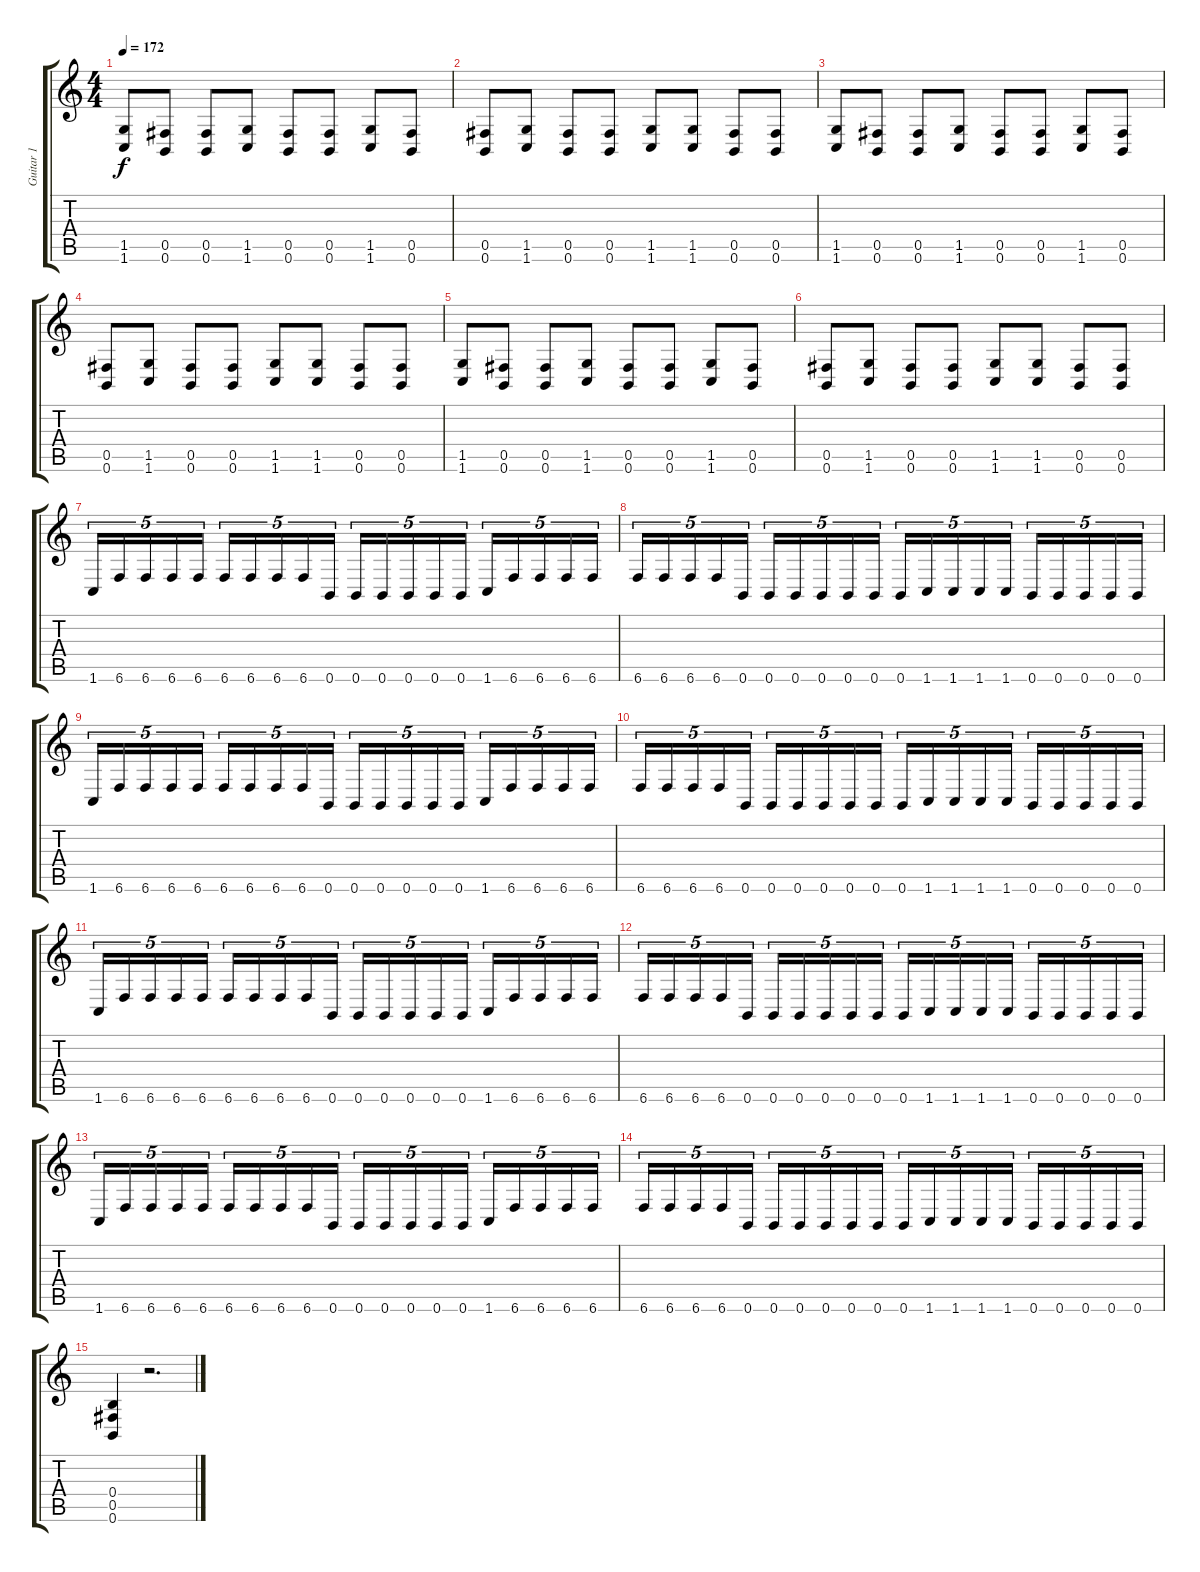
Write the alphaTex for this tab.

\track ("Guitar 1" "Guitar 1") {instrument distortionguitar}
\staff {score tabs}
\tuning (Db4 Ab3 E3 B2 Gb2 B1) {hide}
\ts (4 4)
\tempo 172
\clef g2
\ks c
(1.5 1.6).8{dy f} (0.5 0.6).8 (0.5 0.6).8 (1.5 1.6).8 (0.5 0.6).8 (0.5 0.6).8 (1.5 1.6).8 (0.5 0.6).8 |
(0.5 0.6).8 (1.5 1.6).8 (0.5 0.6).8 (0.5 0.6).8 (1.5 1.6).8 (1.5 1.6).8 (0.5 0.6).8 (0.5 0.6).8 |
(1.5 1.6).8 (0.5 0.6).8 (0.5 0.6).8 (1.5 1.6).8 (0.5 0.6).8 (0.5 0.6).8 (1.5 1.6).8 (0.5 0.6).8 |
(0.5 0.6).8 (1.5 1.6).8 (0.5 0.6).8 (0.5 0.6).8 (1.5 1.6).8 (1.5 1.6).8 (0.5 0.6).8 (0.5 0.6).8 |
(1.5 1.6).8 (0.5 0.6).8 (0.5 0.6).8 (1.5 1.6).8 (0.5 0.6).8 (0.5 0.6).8 (1.5 1.6).8 (0.5 0.6).8 |
(0.5 0.6).8 (1.5 1.6).8 (0.5 0.6).8 (0.5 0.6).8 (1.5 1.6).8 (1.5 1.6).8 (0.5 0.6).8 (0.5 0.6).8 |
1.6.16{tu (5 4)} 6.6.16{tu (5 4)} 6.6.16{tu (5 4)} 6.6.16{tu (5 4)} 6.6.16{tu (5 4)} 6.6.16{tu (5 4)} 6.6.16{tu (5 4)} 6.6.16{tu (5 4)} 6.6.16{tu (5 4)} 0.6.16{tu (5 4)} 0.6.16{tu (5 4)} 0.6.16{tu (5 4)} 0.6.16{tu (5 4)} 0.6.16{tu (5 4)} 0.6.16{tu (5 4)} 1.6.16{tu (5 4)} 6.6.16{tu (5 4)} 6.6.16{tu (5 4)} 6.6.16{tu (5 4)} 6.6.16{tu (5 4)} |
6.6.16{tu (5 4)} 6.6.16{tu (5 4)} 6.6.16{tu (5 4)} 6.6.16{tu (5 4)} 0.6.16{tu (5 4)} 0.6.16{tu (5 4)} 0.6.16{tu (5 4)} 0.6.16{tu (5 4)} 0.6.16{tu (5 4)} 0.6.16{tu (5 4)} 0.6.16{tu (5 4)} 1.6.16{tu (5 4)} 1.6.16{tu (5 4)} 1.6.16{tu (5 4)} 1.6.16{tu (5 4)} 0.6.16{tu (5 4)} 0.6.16{tu (5 4)} 0.6.16{tu (5 4)} 0.6.16{tu (5 4)} 0.6.16{tu (5 4)} |
1.6.16{tu (5 4)} 6.6.16{tu (5 4)} 6.6.16{tu (5 4)} 6.6.16{tu (5 4)} 6.6.16{tu (5 4)} 6.6.16{tu (5 4)} 6.6.16{tu (5 4)} 6.6.16{tu (5 4)} 6.6.16{tu (5 4)} 0.6.16{tu (5 4)} 0.6.16{tu (5 4)} 0.6.16{tu (5 4)} 0.6.16{tu (5 4)} 0.6.16{tu (5 4)} 0.6.16{tu (5 4)} 1.6.16{tu (5 4)} 6.6.16{tu (5 4)} 6.6.16{tu (5 4)} 6.6.16{tu (5 4)} 6.6.16{tu (5 4)} |
6.6.16{tu (5 4)} 6.6.16{tu (5 4)} 6.6.16{tu (5 4)} 6.6.16{tu (5 4)} 0.6.16{tu (5 4)} 0.6.16{tu (5 4)} 0.6.16{tu (5 4)} 0.6.16{tu (5 4)} 0.6.16{tu (5 4)} 0.6.16{tu (5 4)} 0.6.16{tu (5 4)} 1.6.16{tu (5 4)} 1.6.16{tu (5 4)} 1.6.16{tu (5 4)} 1.6.16{tu (5 4)} 0.6.16{tu (5 4)} 0.6.16{tu (5 4)} 0.6.16{tu (5 4)} 0.6.16{tu (5 4)} 0.6.16{tu (5 4)} |
1.6.16{tu (5 4)} 6.6.16{tu (5 4)} 6.6.16{tu (5 4)} 6.6.16{tu (5 4)} 6.6.16{tu (5 4)} 6.6.16{tu (5 4)} 6.6.16{tu (5 4)} 6.6.16{tu (5 4)} 6.6.16{tu (5 4)} 0.6.16{tu (5 4)} 0.6.16{tu (5 4)} 0.6.16{tu (5 4)} 0.6.16{tu (5 4)} 0.6.16{tu (5 4)} 0.6.16{tu (5 4)} 1.6.16{tu (5 4)} 6.6.16{tu (5 4)} 6.6.16{tu (5 4)} 6.6.16{tu (5 4)} 6.6.16{tu (5 4)} |
6.6.16{tu (5 4)} 6.6.16{tu (5 4)} 6.6.16{tu (5 4)} 6.6.16{tu (5 4)} 0.6.16{tu (5 4)} 0.6.16{tu (5 4)} 0.6.16{tu (5 4)} 0.6.16{tu (5 4)} 0.6.16{tu (5 4)} 0.6.16{tu (5 4)} 0.6.16{tu (5 4)} 1.6.16{tu (5 4)} 1.6.16{tu (5 4)} 1.6.16{tu (5 4)} 1.6.16{tu (5 4)} 0.6.16{tu (5 4)} 0.6.16{tu (5 4)} 0.6.16{tu (5 4)} 0.6.16{tu (5 4)} 0.6.16{tu (5 4)} |
1.6.16{tu (5 4)} 6.6.16{tu (5 4)} 6.6.16{tu (5 4)} 6.6.16{tu (5 4)} 6.6.16{tu (5 4)} 6.6.16{tu (5 4)} 6.6.16{tu (5 4)} 6.6.16{tu (5 4)} 6.6.16{tu (5 4)} 0.6.16{tu (5 4)} 0.6.16{tu (5 4)} 0.6.16{tu (5 4)} 0.6.16{tu (5 4)} 0.6.16{tu (5 4)} 0.6.16{tu (5 4)} 1.6.16{tu (5 4)} 6.6.16{tu (5 4)} 6.6.16{tu (5 4)} 6.6.16{tu (5 4)} 6.6.16{tu (5 4)} |
6.6.16{tu (5 4)} 6.6.16{tu (5 4)} 6.6.16{tu (5 4)} 6.6.16{tu (5 4)} 0.6.16{tu (5 4)} 0.6.16{tu (5 4)} 0.6.16{tu (5 4)} 0.6.16{tu (5 4)} 0.6.16{tu (5 4)} 0.6.16{tu (5 4)} 0.6.16{tu (5 4)} 1.6.16{tu (5 4)} 1.6.16{tu (5 4)} 1.6.16{tu (5 4)} 1.6.16{tu (5 4)} 0.6.16{tu (5 4)} 0.6.16{tu (5 4)} 0.6.16{tu (5 4)} 0.6.16{tu (5 4)} 0.6.16{tu (5 4)} |
(0.4 0.5 0.6).4 r.2{d}
